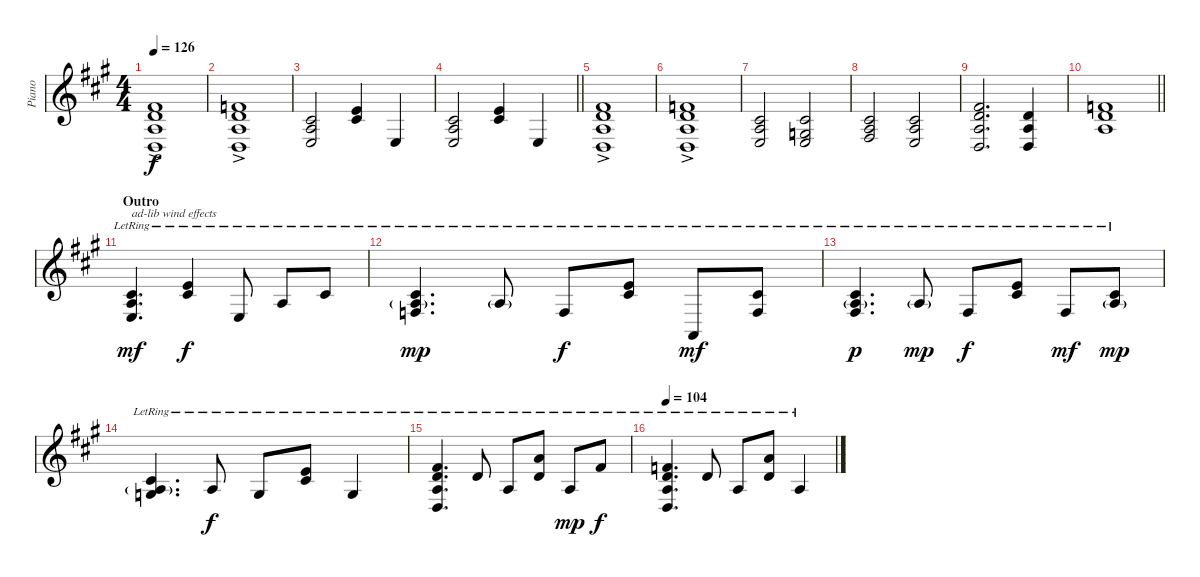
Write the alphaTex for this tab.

\track ("Piano" "Piano") {instrument acousticgrandpiano}
\staff {score}
\tuning (E4 B3 G3 D3 A2 E2) {hide}
\ts (4 4)
\tempo 126
\clef g2
\ks a
(2.1{ac} 3.2{ac} 2.3{ac} 0.4{ac}).1{dy f} |
(1.1{ac} 3.2{ac} 2.3{ac} 0.4{ac}).1 |
(2.2 2.3 2.4).2 (0.1 2.2).4 2.4.4 |
\barLineRight lightlight
(2.2 2.3 2.4).2 (0.1 2.2).4 2.4.4 |
(2.1{ac} 3.2{ac} 2.3{ac} 0.4{ac}).1 |
(1.1{ac} 3.2{ac} 2.3{ac} 0.4{ac}).1 |
(2.2 2.3 2.4).2 (2.2 0.3 2.4).2 |
(2.2 2.3 4.4).2 (2.2 2.3 2.4).2 |
(2.1 3.2 2.3 0.4).2{d} (3.2 2.3 0.4).4 |
\barLineRight lightlight
(1.1 3.2 2.3).1 |
\section ("" "Outro")
(2.2{lr} 2.3{lr} 2.4{lr}).4{d bu 240 txt "ad-lib wind effects" dy mf} (0.1{lr} 2.2{lr}).4{dy f} 2.4{lr}.8 2.3{lr}.8 2.2{lr}.8 |
(2.2{lr} 2.3{g lr} 3.4{lr}).4{d dy mp} 2.3{g lr}.8 3.4{lr}.8{dy f} (0.1{lr} 2.2{lr}).8 0.5{lr}.8{dy mf} (2.2{lr} 3.4).8 |
(2.2 2.3{g} 4.4{lr}).4{d dy p} 2.3{g lr}.8{dy mp} 4.4{lr}.8{dy f} (0.1{lr} 2.2{lr}).8 4.4{lr}.8{dy mf} (2.2{lr} 2.3{g lr}).8{dy mp} |
(2.2{lr} 2.3{g lr} 5.4{lr}).4{d} 2.3{lr}.8{dy f} 5.4{lr}.8 (0.1{lr} 2.2{lr}).8 5.4{lr}.4 |
(2.1{lr} 3.2{lr} 2.3{lr} 0.4{lr}).4{d bd 120} 3.2{lr}.8 2.3{lr}.8 (5.1{lr} 3.2{lr}).8 2.3{lr}.8{dy mp} 2.1{lr}.8{dy f} |
\tempo 104
(1.1{lr} 3.2{lr} 2.3{lr} 0.4{lr}).4{d} 3.2{lr}.8 2.3{lr}.8 (5.1{lr} 3.2{lr}).8 2.3{lr}.4
